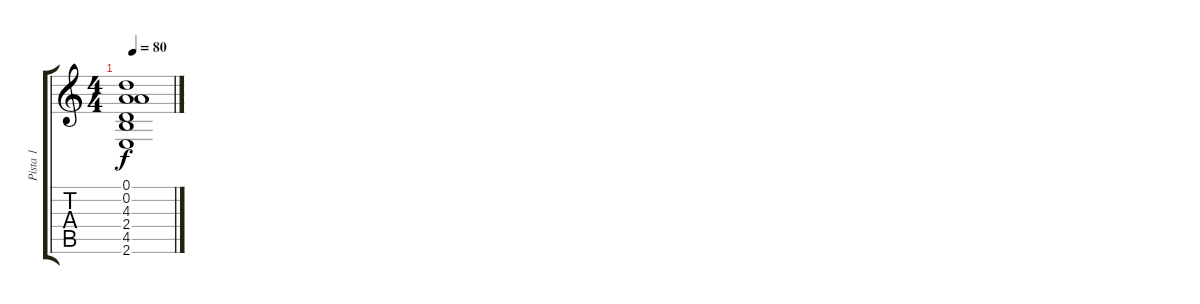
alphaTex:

\track ("Pista 1" "Pista 1") {instrument acousticguitarsteel}
\staff {score tabs}
\tuning (D4 A3 F3 C3 G2 D2) {hide}
\ts (4 4)
\tempo 80
\clef g2
\ks c
(0.1 0.2 4.3 2.4 4.5 2.6).1{dy f}
